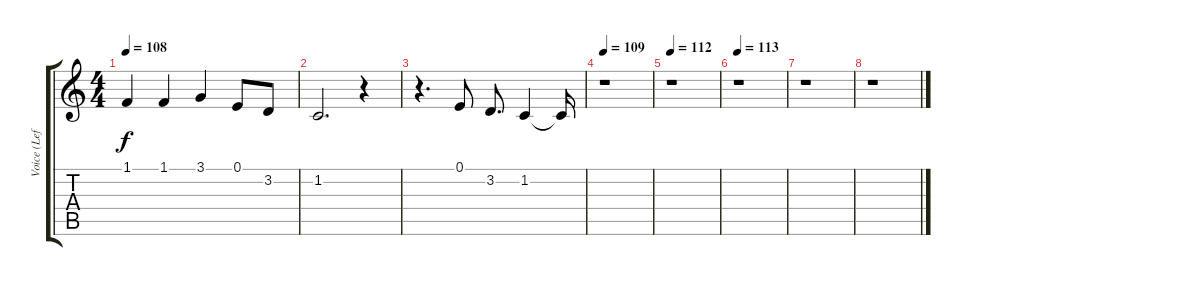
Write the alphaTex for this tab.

\track ("Voice (Left)" "Voice (Lef") {instrument flute}
\staff {score tabs}
\tuning (E4 B3 G3 D3 A2 E2) {hide}
\ts (4 4)
\tempo 108
\clef g2
\ks c
1.1.4{dy f} 1.1.4 3.1.4 0.1.8 3.2.8 |
1.2.2{d} r.4 |
r.4{d} 0.1.8 3.2.8{d} 1.2.4 1.2{t}.16 |
\tempo 109
r.1 |
\tempo 112
r.1 |
\tempo 113
r.1 |
r.1 |
r.1
